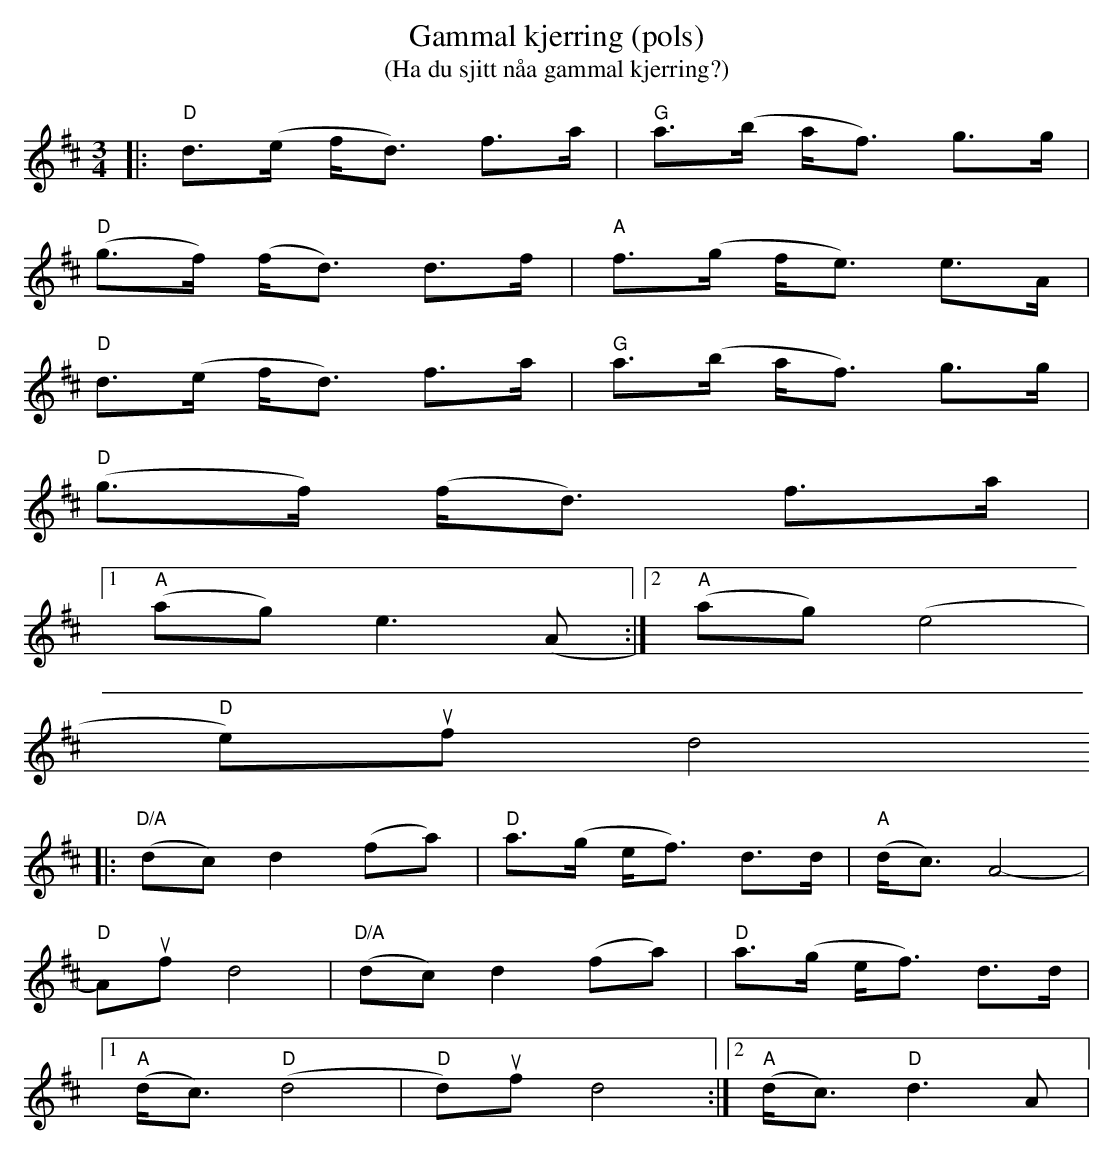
X:1
T:Gammal kjerring (pols)
T:(Ha du sjitt nåa gammal kjerring?)
M:3/4
L:1/8
K:D
|: "D"d>(e f<d) f>a | "G"a>(b a<f) g>g |
   "D"(g>f) (f<d) d>f |  "A"f>(g f<e) e>A |
   "D"d>(e f<d) f>a | "G"a>(b a<f) g>g |
   "D"(g>f) (f<d) f>a |
   [1  "A"(ag) e3 (A :|2 "A"(ag) (e4 |
   "D"e)uf d4
|: "D/A"(dc) d2 (fa) | "D"a>(g e<f) d>d | "A"(d<c) A4- |
   "D"Auf d4 | "D/A"(dc) d2 (fa) | "D"a>(g e<f) d>d |
[1 "A"(d<c) "D"(d4 | "D"d)uf d4 :|2 "A"(d<c) "D"d3 A |
